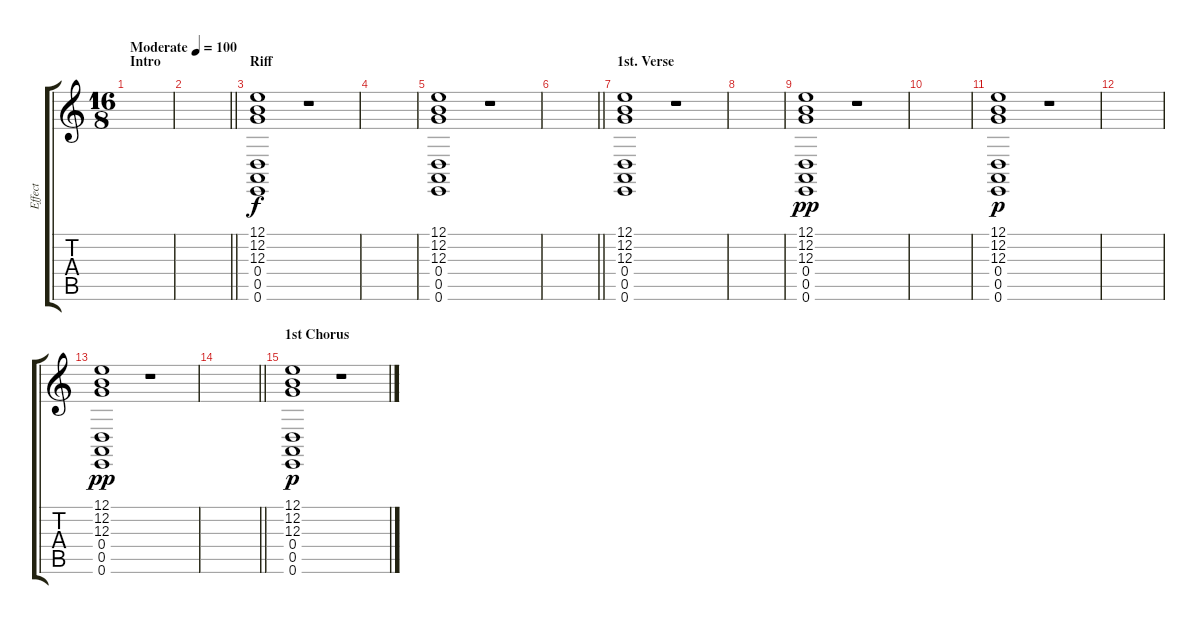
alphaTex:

\track ("Effect" "Effect") {instrument gunshot}
\staff {score tabs}
\tuning (E4 B3 G3 D3 A2 E2) {hide}
\ts (16 8)
\section ("" "Intro")
\tempo (100 "Moderate")
\clef g2
\ks c
|
\barLineRight lightlight
|
\section ("" "Riff")
(12.1 12.2 12.3 0.4 0.5 0.6).1 r.1 |
|
(12.1 12.2 12.3 0.4 0.5 0.6).1 r.1 |
\barLineRight lightlight
|
\section ("" "1st. Verse")
(12.1 12.2 12.3 0.4 0.5 0.6).1 r.1 |
|
(12.1 12.2 12.3 0.4 0.5 0.6).1{dy pp} r.1 |
|
(12.1 12.2 12.3 0.4 0.5 0.6).1{dy p} r.1 |
|
(12.1 12.2 12.3 0.4 0.5 0.6).1{dy pp} r.1 |
\barLineRight lightlight
|
\section ("" "1st Chorus")
(12.1 12.2 12.3 0.4 0.5 0.6).1{dy p} r.1
